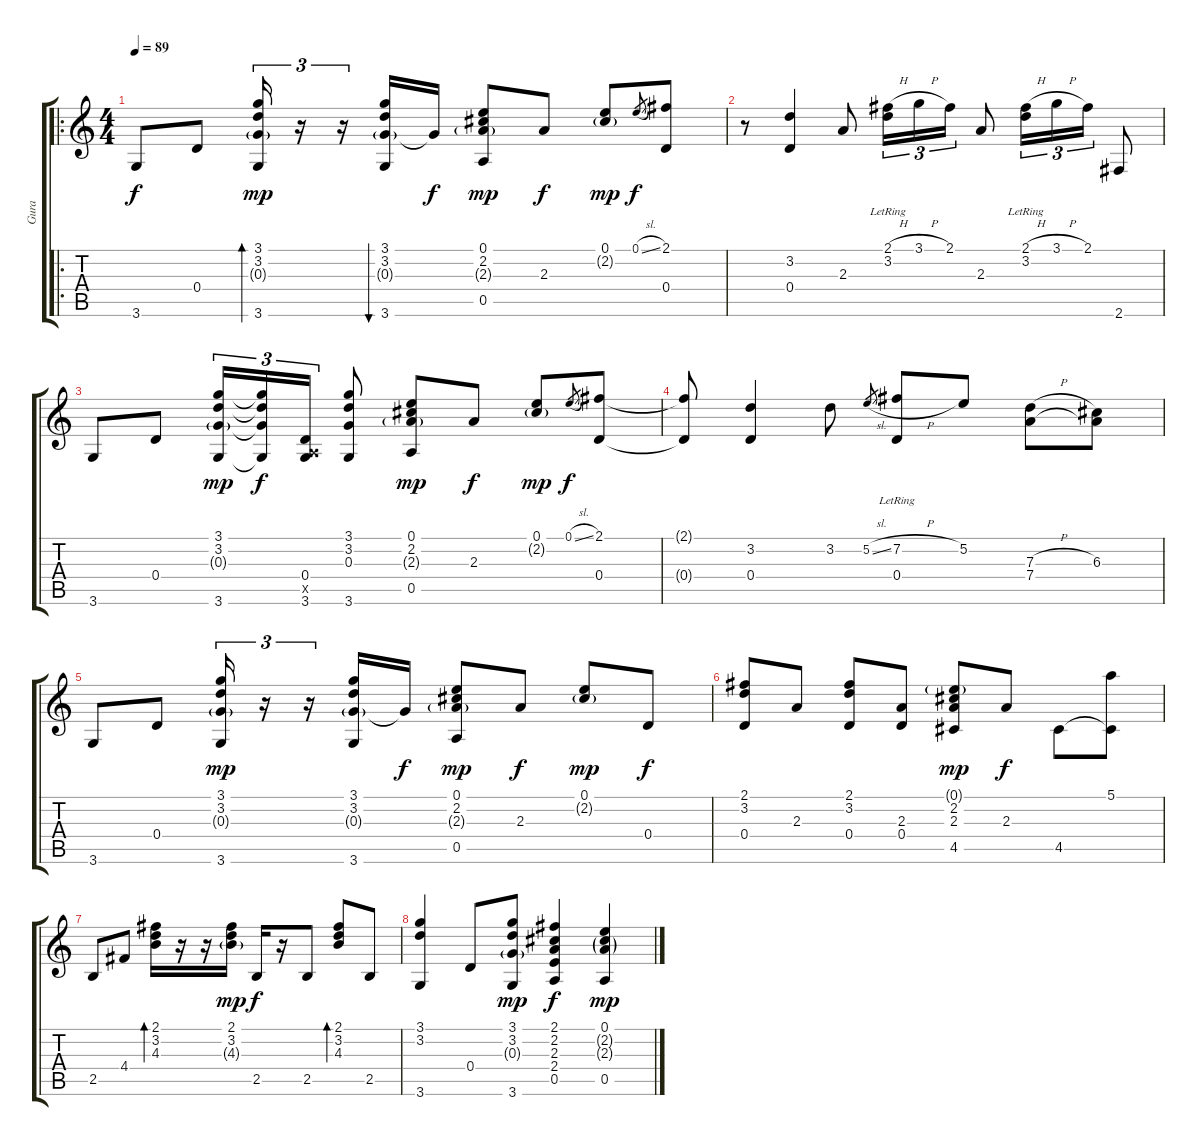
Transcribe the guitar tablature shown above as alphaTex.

\track ("Gura" "Gura") {instrument acousticguitarsteel}
\staff {score tabs}
\tuning (E4 B3 G3 D3 A2 E2) {hide}
\ro
\ts (4 4)
\tempo 89
\clef g2
\ks c
3.6.8{dy f instrument acousticguitarsteel} 0.4.8 (3.1 3.2 0.3{g} 3.6).16{tu (3 2) bd 480 dy mp} r.16{tu (3 2)} r.16{tu (3 2)} (3.1 3.2 0.3{g} 3.6).16{bu 60} 0.3{t}.16{dy f} (0.1 2.2 2.3{g} 0.5).8{dy mp} 2.3.8{dy f} (0.1 2.2{g}).8{dy mp} 0.1{sl}.8{gr dy f} (2.1 0.4).8 |
r.8 (3.2 0.4).4 2.3.8 (2.1{h} 3.2{lr}).16{tu (3 2)} 3.1{h}.16{tu (3 2)} 2.1.16{tu (3 2)} 2.3.8 (2.1{h} 3.2{lr}).16{tu (3 2)} 3.1{h}.16{tu (3 2)} 2.1.16{tu (3 2)} 2.6.8 |
3.6.8 0.4.8 (3.1 3.2 0.3{g} 3.6).16{tu (3 2) dy mp} (3.1{t} 3.2{t} 0.3{t} 3.6{t}).16{tu (3 2) dy f} (0.4 0.5{x} 3.6).16{tu (3 2)} (3.1 3.2 0.3 3.6).8 (0.1 2.2 2.3{g} 0.5).8{dy mp} 2.3.8{dy f} (0.1 2.2{g}).8{dy mp} 0.1{sl}.8{gr dy f} (2.1 0.4).8 |
(2.1{t} 0.4{t}).8 (3.2 0.4).4 3.2.8 5.2{sl}.8{gr} (7.2{h} 0.4{lr}).8 5.2.8 (7.3{h} 7.4).8 (6.3 7.4{t}).8 |
3.6.8 0.4.8 (3.1 3.2 0.3{g} 3.6).16{tu (3 2) dy mp} r.16{tu (3 2)} r.16{tu (3 2)} (3.1 3.2 0.3{g} 3.6).16 0.3{t}.16{dy f} (0.1 2.2 2.3{g} 0.5).8{dy mp} 2.3.8{dy f} (0.1 2.2{g}).8{dy mp} 0.4.8{dy f} |
(2.1 3.2 0.4).8 2.3.8 (2.1 3.2 0.4).8 (2.3 0.4).8 (0.1{g} 2.2 2.3 4.5).8{dy mp} 2.3.8{dy f} 4.5.8 (5.1 4.5{t}).8 |
2.5.8 4.4.8 (2.1 3.2 4.3).16{bd 60} r.16 r.16 (2.1 3.2 4.3{g}).16{dy mp} 2.5.16{dy f} r.16 2.5.8 (2.1 3.2 4.3).8{bd 60} 2.5.8 |
(3.1 3.2 3.6).4 0.4.8 (3.1 3.2 0.3{g} 3.6).8{dy mp} (2.1 2.2 2.3 2.4 0.5).4{dy f} (0.1 2.2{g} 2.3{g} 0.5).4{dy mp}
